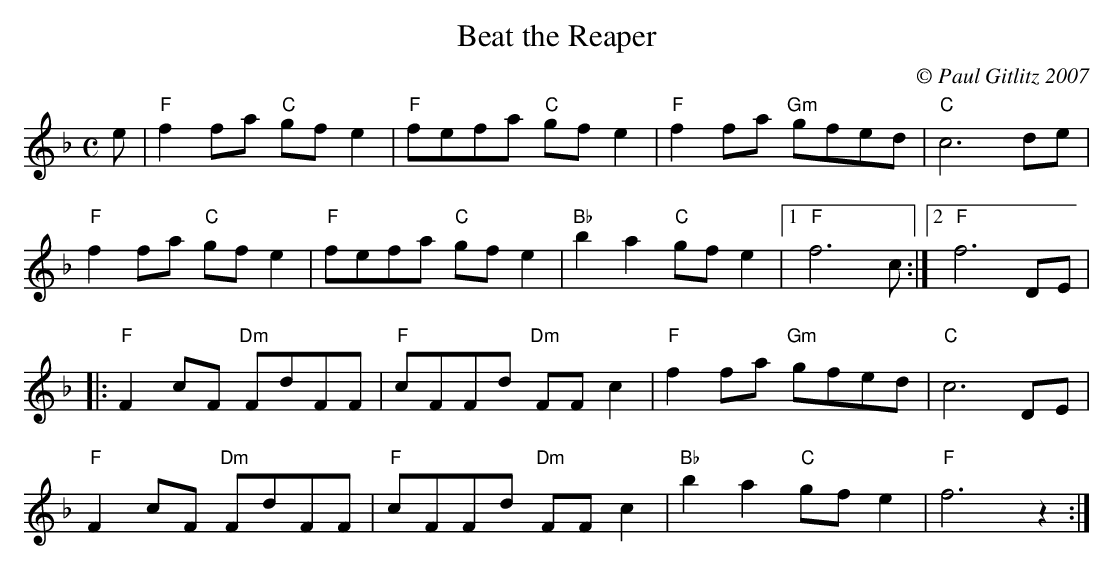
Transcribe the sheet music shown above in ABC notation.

X:1
T:Beat the Reaper
M:C
C:© Paul Gitlitz 2007
K:F
e|"F"f2fa "C"gfe2|"F"fefa "C"gfe2|"F"f2fa "Gm"gfed|"C"c6de|!
"F"f2fa "C"gfe2|"F"fefa "C"gfe2|"Bb"b2a2 "C"gfe2|1"F"f6c:|2"F"f6DE|!
|:"F"F2cF "Dm"FdFF|"F"cFFd "Dm"FFc2|"F"f2fa "Gm"gfed|"C"c6DE|!
"F"F2cF "Dm"FdFF|"F"cFFd "Dm"FFc2|"Bb"b2a2 "C"gfe2|"F"f6z2:|]
